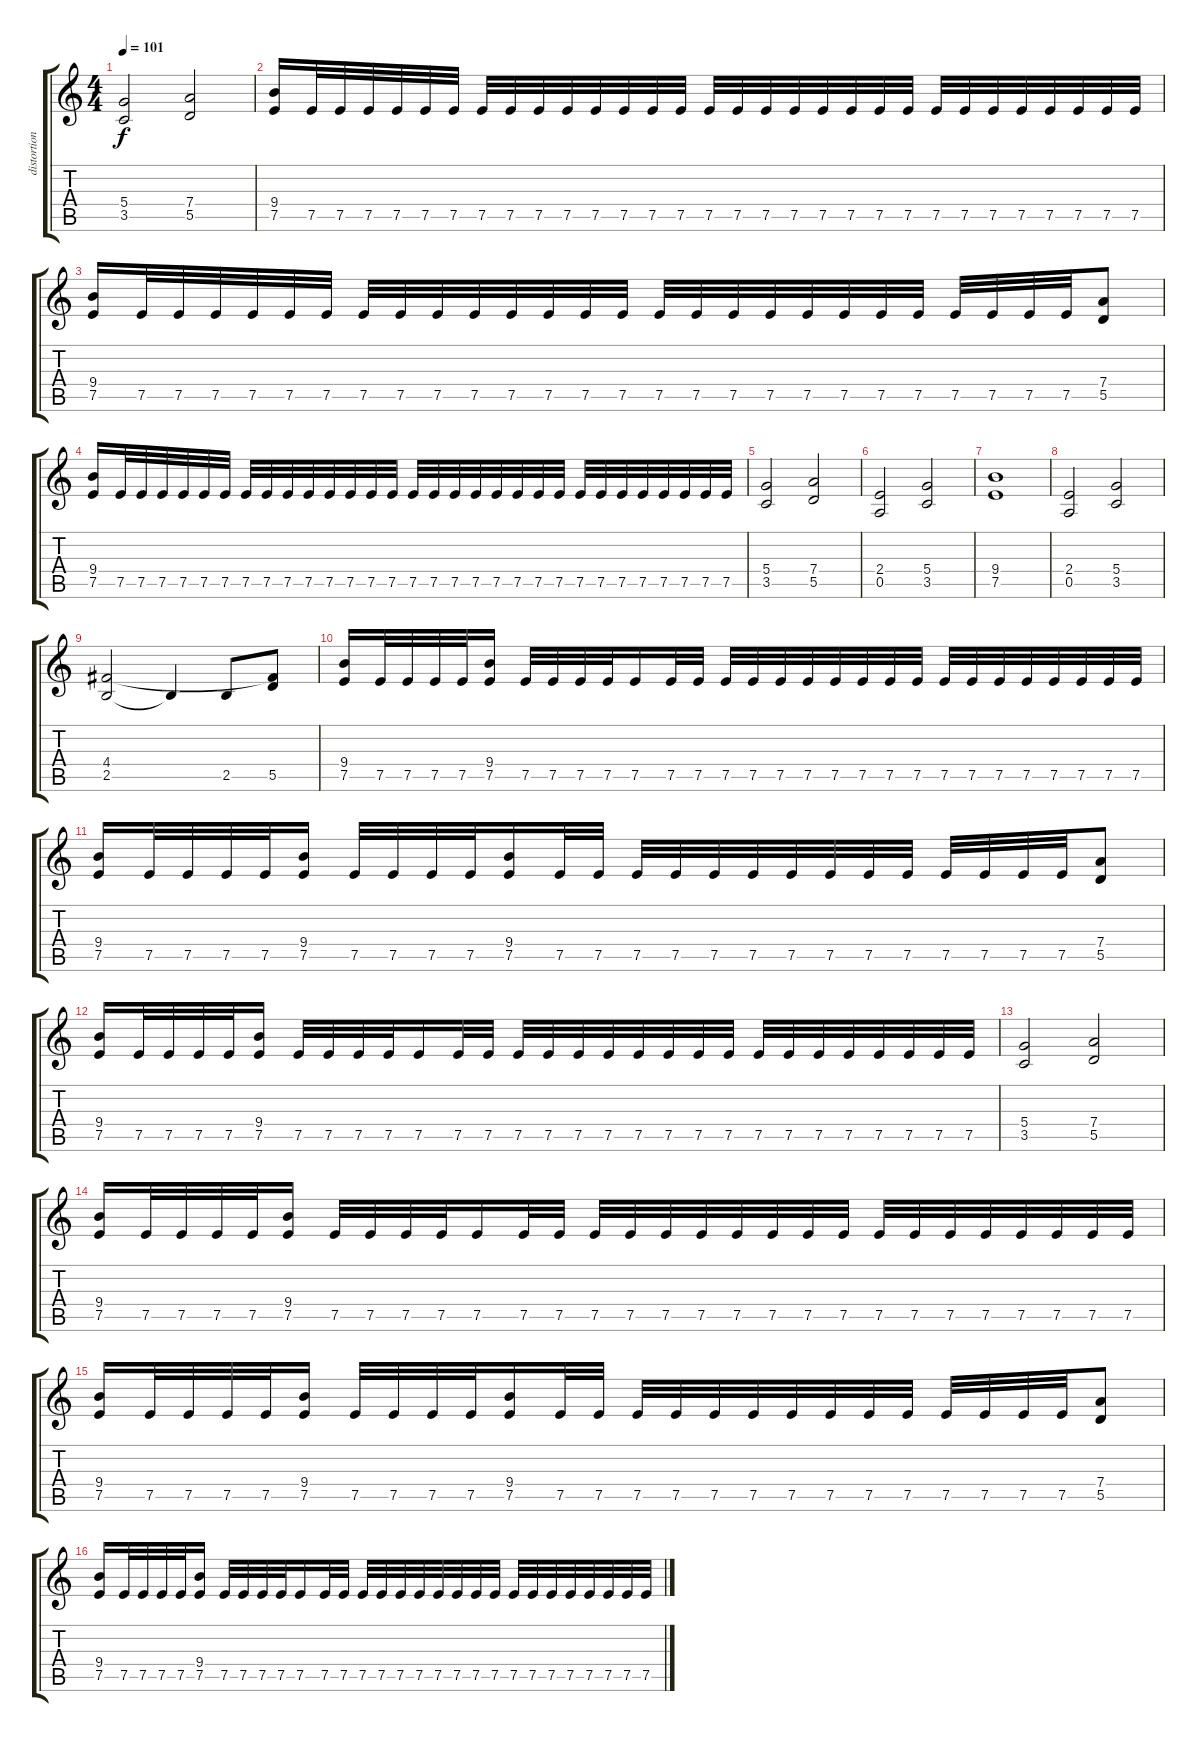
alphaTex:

\track ("distortion" "distortion") {instrument distortionguitar}
\staff {score tabs}
\tuning (E4 B3 G3 D3 A2 E2) {hide}
\ts (4 4)
\tempo 101
\clef g2
\ks c
(5.4 3.5).2{dy f} (7.4 5.5).2 |
(9.4 7.5).16 7.5.32 7.5.32 7.5.32 7.5.32 7.5.32 7.5.32 7.5.32 7.5.32 7.5.32 7.5.32 7.5.32 7.5.32 7.5.32 7.5.32 7.5.32 7.5.32 7.5.32 7.5.32 7.5.32 7.5.32 7.5.32 7.5.32 7.5.32 7.5.32 7.5.32 7.5.32 7.5.32 7.5.32 7.5.32 7.5.32 |
(9.4 7.5).16 7.5.32 7.5.32 7.5.32 7.5.32 7.5.32 7.5.32 7.5.32 7.5.32 7.5.32 7.5.32 7.5.32 7.5.32 7.5.32 7.5.32 7.5.32 7.5.32 7.5.32 7.5.32 7.5.32 7.5.32 7.5.32 7.5.32 7.5.32 7.5.32 7.5.32 7.5.32 (7.4 5.5).8 |
(9.4 7.5).16 7.5.32 7.5.32 7.5.32 7.5.32 7.5.32 7.5.32 7.5.32 7.5.32 7.5.32 7.5.32 7.5.32 7.5.32 7.5.32 7.5.32 7.5.32 7.5.32 7.5.32 7.5.32 7.5.32 7.5.32 7.5.32 7.5.32 7.5.32 7.5.32 7.5.32 7.5.32 7.5.32 7.5.32 7.5.32 7.5.32 |
(5.4 3.5).2 (7.4 5.5).2 |
(2.4 0.5).2 (5.4 3.5).2 |
(9.4 7.5).1 |
(2.4 0.5).2 (5.4 3.5).2 |
(4.4 2.5).2 2.5{t}.4 2.5.8 (4.4{t} 5.5).8 |
(9.4 7.5).16 7.5.32 7.5.32 7.5.32 7.5.32 (9.4 7.5).16 7.5.32 7.5.32 7.5.32 7.5.32 7.5.16 7.5.32 7.5.32 7.5.32 7.5.32 7.5.32 7.5.32 7.5.32 7.5.32 7.5.32 7.5.32 7.5.32 7.5.32 7.5.32 7.5.32 7.5.32 7.5.32 7.5.32 7.5.32 |
(9.4 7.5).16 7.5.32 7.5.32 7.5.32 7.5.32 (9.4 7.5).16 7.5.32 7.5.32 7.5.32 7.5.32 (9.4 7.5).16 7.5.32 7.5.32 7.5.32 7.5.32 7.5.32 7.5.32 7.5.32 7.5.32 7.5.32 7.5.32 7.5.32 7.5.32 7.5.32 7.5.32 (7.4 5.5).8 |
(9.4 7.5).16 7.5.32 7.5.32 7.5.32 7.5.32 (9.4 7.5).16 7.5.32 7.5.32 7.5.32 7.5.32 7.5.16 7.5.32 7.5.32 7.5.32 7.5.32 7.5.32 7.5.32 7.5.32 7.5.32 7.5.32 7.5.32 7.5.32 7.5.32 7.5.32 7.5.32 7.5.32 7.5.32 7.5.32 7.5.32 |
(5.4 3.5).2 (7.4 5.5).2 |
(9.4 7.5).16 7.5.32 7.5.32 7.5.32 7.5.32 (9.4 7.5).16 7.5.32 7.5.32 7.5.32 7.5.32 7.5.16 7.5.32 7.5.32 7.5.32 7.5.32 7.5.32 7.5.32 7.5.32 7.5.32 7.5.32 7.5.32 7.5.32 7.5.32 7.5.32 7.5.32 7.5.32 7.5.32 7.5.32 7.5.32 |
(9.4 7.5).16 7.5.32 7.5.32 7.5.32 7.5.32 (9.4 7.5).16 7.5.32 7.5.32 7.5.32 7.5.32 (9.4 7.5).16 7.5.32 7.5.32 7.5.32 7.5.32 7.5.32 7.5.32 7.5.32 7.5.32 7.5.32 7.5.32 7.5.32 7.5.32 7.5.32 7.5.32 (7.4 5.5).8 |
(9.4 7.5).16 7.5.32 7.5.32 7.5.32 7.5.32 (9.4 7.5).16 7.5.32 7.5.32 7.5.32 7.5.32 7.5.16 7.5.32 7.5.32 7.5.32 7.5.32 7.5.32 7.5.32 7.5.32 7.5.32 7.5.32 7.5.32 7.5.32 7.5.32 7.5.32 7.5.32 7.5.32 7.5.32 7.5.32 7.5.32
